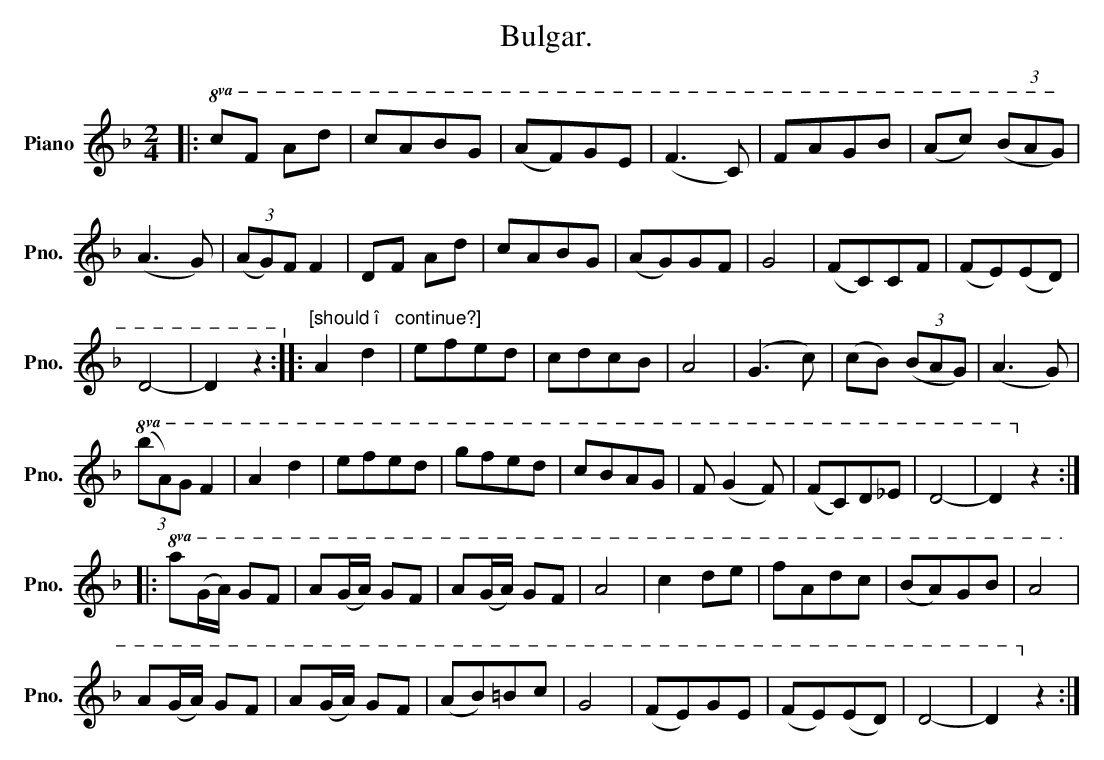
X:1
T:Bulgar.
L:1/8
M:2/4
K:F
V:1 treble nm="Piano" snm="Pno."
V:1
|:!8va(! cf ad' | c'abg | (af)ge | (f3 c) | fagb | (ac') (3(bag) |$ (a3 g) | (3(ag)f f2 | df ad' | %9
 c'abg | (ag)gf | g4 | (fc)cf | (fe)(ed) |$ d4- | d2 z2!8va)! ::"^[should î continue?]" A2 d2 | %17
 efed | cdcB | A4 | (G3 c) | (cB) (3(BAG) | (A3 G) |$!8va(! (3(ba)g f2 | a2 d'2 | e'f'e'd' | %26
 g'f'e'd' | c'bag | f (g2 f) | (fc)d_e | d4- | d2!8va)! z2 ::$!8va(! a(g/a/) gf | a(g/a/) gf | %34
 a(g/a/) gf | a4 | c'2 d'e' | f'ad'c' | (ba)gb | a4 |$ a(g/a/) gf | a(g/a/) gf | (ab)=bc' | g4 | %44
 (fe)ge | (fe)(ed) | d4- | d2!8va)! z2 :| %48
